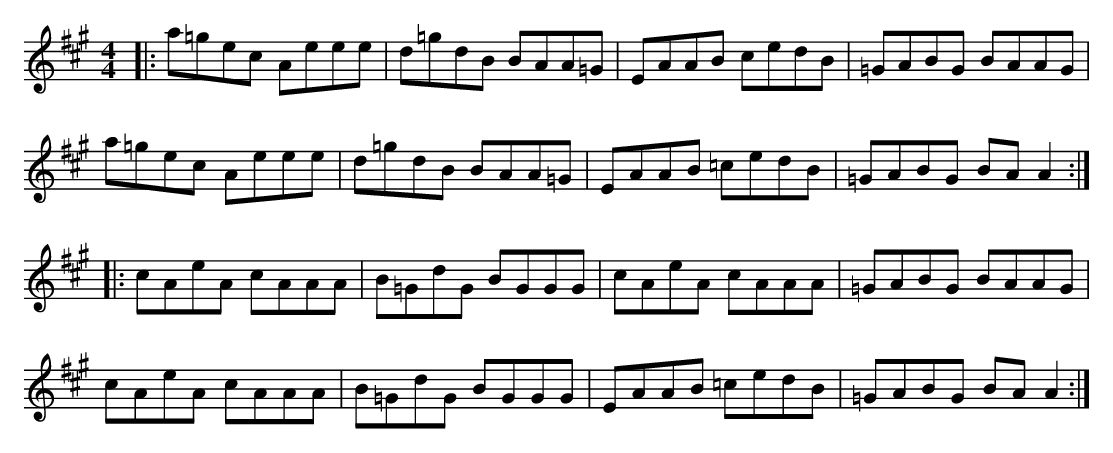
X:1
M:4/4
K:A
|:a=gec Aeee|d=gdB BAA=G|EAAB cedB|=GABG BAAG|
a=gec Aeee|d=gdB BAA=G|EAAB =cedB|=GABG BA A2:|
|:cAeA cAAA|B=GdG BGGG|cAeA cAAA|=GABG BAAG|
cAeA cAAA|B=GdG BGGG|EAAB =cedB|=GABG BA A2:|
